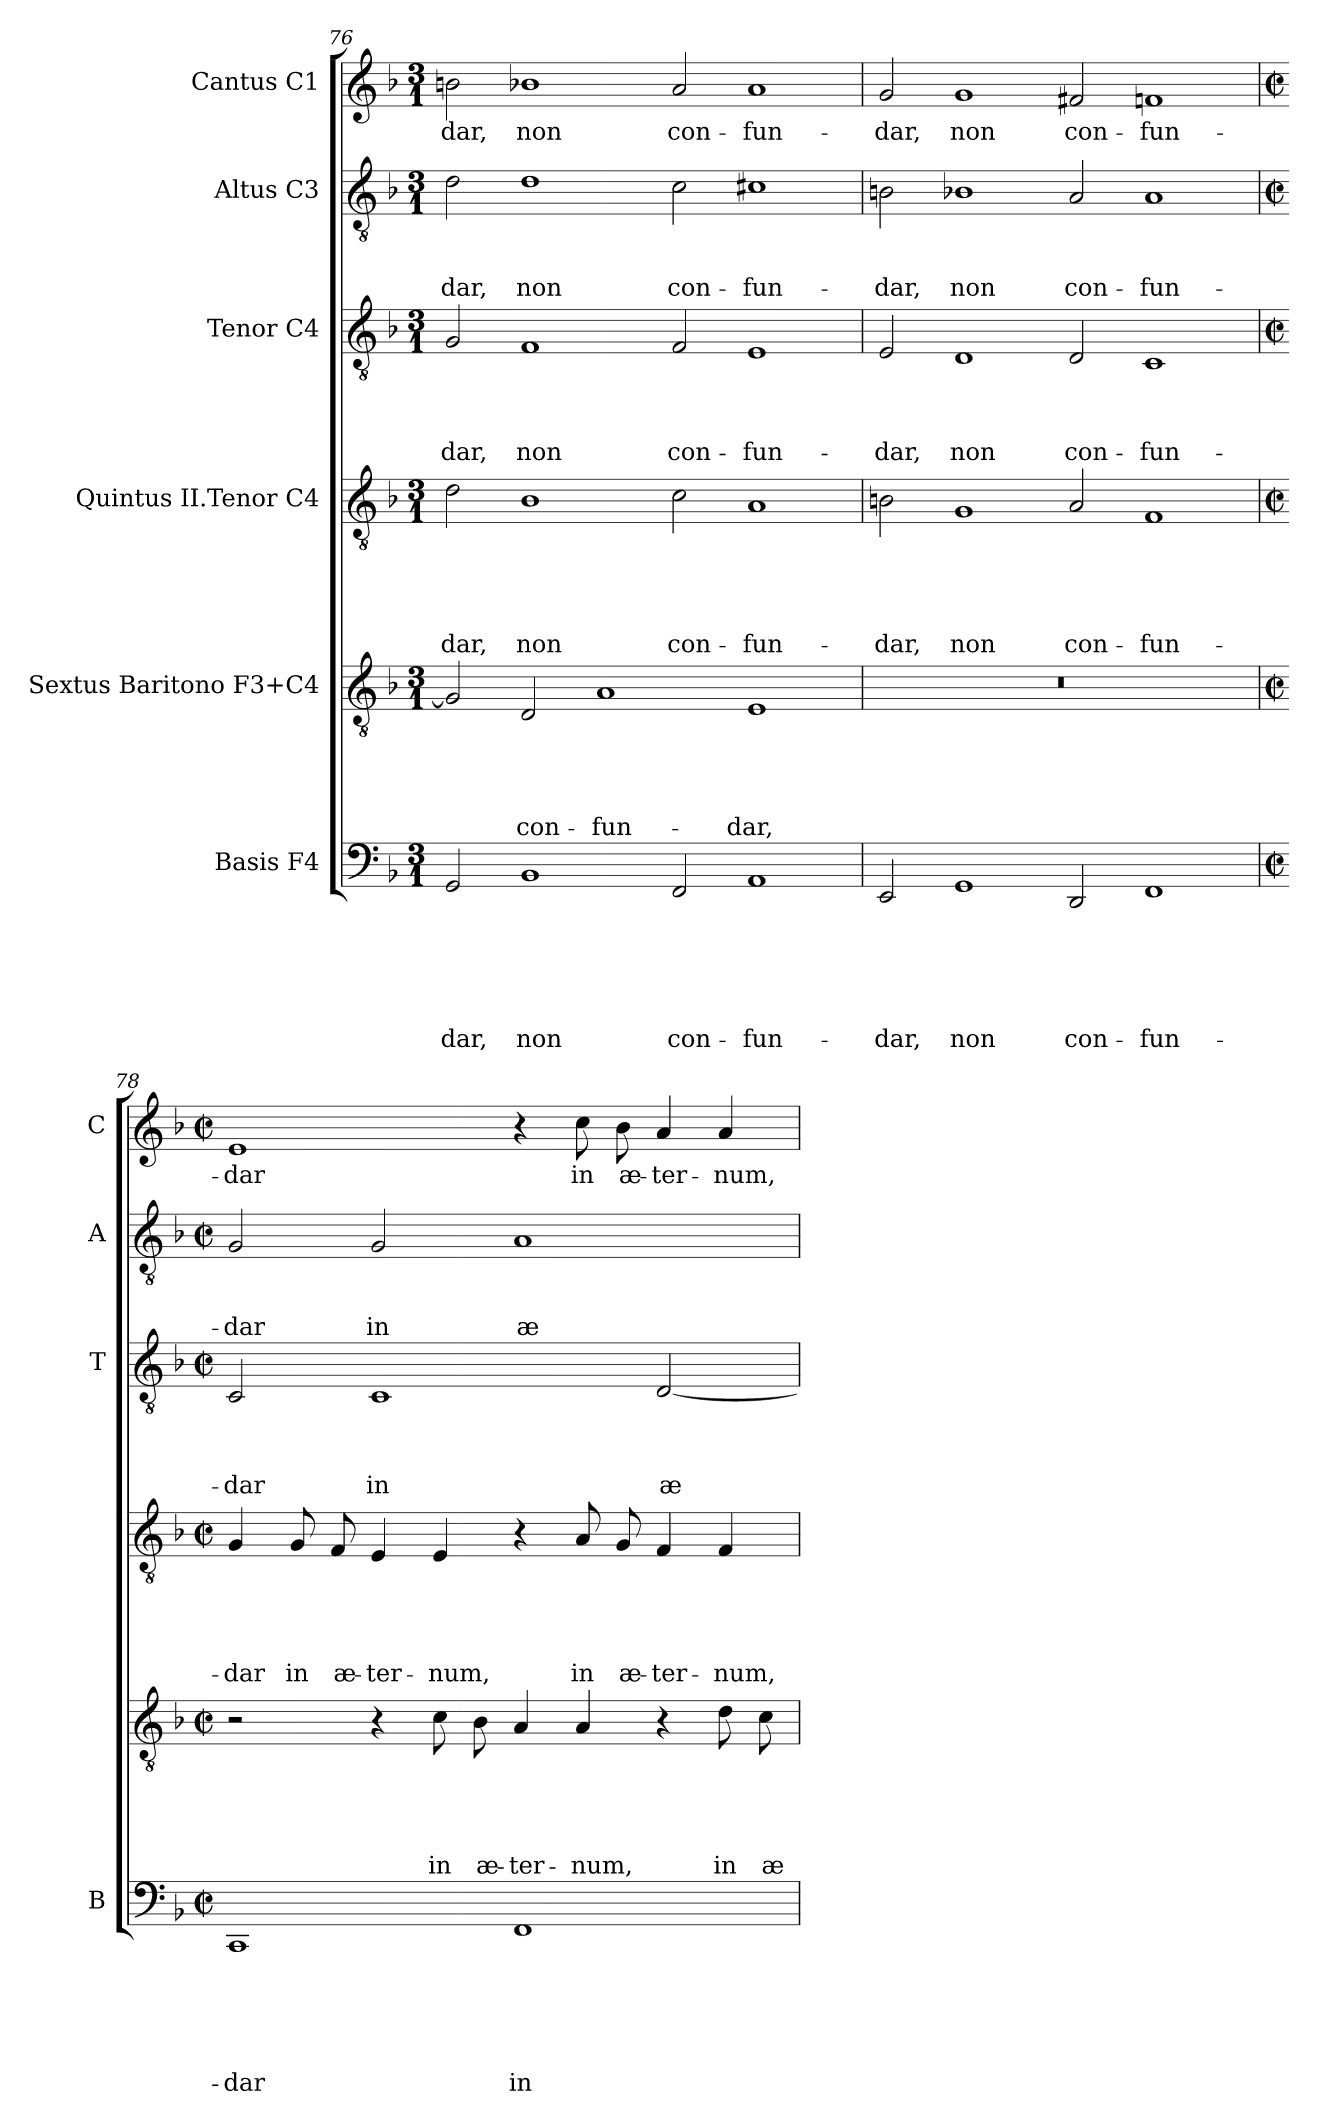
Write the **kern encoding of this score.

**kern	**text	**text	**text	**text	**text	**text	**kern	**text	**text	**text	**text	**text	**kern	**text	**text	**text	**text	**text	**kern	**text	**text	**text	**text	**kern	**text	**text	**text	**kern	**text
*part6	*part6	*part6	*part6	*part6	*part6	*part6	*part5	*part5	*part5	*part5	*part5	*part5	*part4	*part4	*part4	*part4	*part4	*part4	*part3	*part3	*part3	*part3	*part3	*part2	*part2	*part2	*part2	*part1	*part1
*staff6	*staff6	*staff6	*staff6	*staff6	*staff6	*staff6	*staff5	*staff5	*staff5	*staff5	*staff5	*staff5	*staff4	*staff4	*staff4	*staff4	*staff4	*staff4	*staff3	*staff3	*staff3	*staff3	*staff3	*staff2	*staff2	*staff2	*staff2	*staff1	*staff1
*I"Basis F4	*	*	*	*	*	*	*I"Sextus Baritono F3+C4	*	*	*	*	*	*I"Quintus II.Tenor C4	*	*	*	*	*	*I"Tenor C4	*	*	*	*	*I"Altus C3	*	*	*	*I"Cantus C1	*
*I'B	*	*	*	*	*	*	*	*	*	*	*	*	*	*	*	*	*	*	*I'T	*	*	*	*	*I'A	*	*	*	*I'C	*
*clefF4	*	*	*	*	*	*	*clefGv2	*	*	*	*	*	*clefGv2	*	*	*	*	*	*clefGv2	*	*	*	*	*clefGv2	*	*	*	*clefG2	*
*k[b-]	*	*	*	*	*	*	*k[b-]	*	*	*	*	*	*k[b-]	*	*	*	*	*	*k[b-]	*	*	*	*	*k[b-]	*	*	*	*k[b-]	*
*F:	*	*	*	*	*	*	*F:	*	*	*	*	*	*F:	*	*	*	*	*	*F:	*	*	*	*	*F:	*	*	*	*F:	*
*M3/1	*	*	*	*	*	*	*M3/1	*	*	*	*	*	*M3/1	*	*	*	*	*	*M3/1	*	*	*	*	*M3/1	*	*	*	*M3/1	*
=76	=76	=76	=76	=76	=76	=76	=76	=76	=76	=76	=76	=76	=76	=76	=76	=76	=76	=76	=76	=76	=76	=76	=76	=76	=76	=76	=76	=76	=76
!	!	!	!	!	!	!LO:LY:b	!	!	!	!	!	!	!	!	!	!	!	!LO:LY:b	!	!	!	!	!LO:LY:b	!	!	!	!LO:LY:b	!	!LO:LY:b
2GG/	.	.	.	.	.	-dar,	2G/]	.	.	.	.	.	2d\	.	.	.	.	-dar,	2G/	.	.	.	-dar,	2d\	.	.	-dar,	2bn\	-dar,
!	!	!	!	!	!	!LO:LY:b	!	!	!	!	!	!LO:LY:b	!	!	!	!	!	!LO:LY:b	!	!	!	!	!LO:LY:b	!	!	!	!LO:LY:b	!	!LO:LY:b
1BB-	.	.	.	.	.	non	2D/	.	.	.	.	con-	1B-	.	.	.	.	non	1F	.	.	.	non	1d	.	.	non	1b-X	non
!	!	!	!	!	!	!	!	!	!	!	!	!LO:LY:b	!	!	!	!	!	!	!	!	!	!	!	!	!	!	!	!	!
.	.	.	.	.	.	.	1A	.	.	.	.	-fun-	.	.	.	.	.	.	.	.	.	.	.	.	.	.	.	.	.
!	!	!	!	!	!	!LO:LY:b	!	!	!	!	!	!	!	!	!	!	!	!LO:LY:b	!	!	!	!	!LO:LY:b	!	!	!	!LO:LY:b	!	!LO:LY:b
2FF/	.	.	.	.	.	con-	.	.	.	.	.	.	2c\	.	.	.	.	con-	2F/	.	.	.	con-	2c\	.	.	con-	2a/	con-
!	!	!	!	!	!	!LO:LY:b	!	!	!	!	!	!LO:LY:b	!	!	!	!	!	!LO:LY:b	!	!	!	!	!LO:LY:b	!	!	!	!LO:LY:b	!	!LO:LY:b
1AA	.	.	.	.	.	-fun-	1E	.	.	.	.	-dar,	1A	.	.	.	.	-fun-	1E	.	.	.	-fun-	1c#X	.	.	-fun-	1a	-fun-
!!LO:LB:g=z
=77	=77	=77	=77	=77	=77	=77	=77	=77	=77	=77	=77	=77	=77	=77	=77	=77	=77	=77	=77	=77	=77	=77	=77	=77	=77	=77	=77	=77	=77
!	!	!	!	!	!	!LO:LY:b	!	!	!	!	!	!	!	!	!	!	!	!LO:LY:b	!	!	!	!	!LO:LY:b	!	!	!	!LO:LY:b	!	!LO:LY:b
2EE/	.	.	.	.	.	-dar,	0.r	.	.	.	.	.	2Bn\	.	.	.	.	-dar,	2E/	.	.	.	-dar,	2Bn\	.	.	-dar,	2g/	-dar,
!	!	!	!	!	!	!LO:LY:b	!	!	!	!	!	!	!	!	!	!	!	!LO:LY:b	!	!	!	!	!LO:LY:b	!	!	!	!LO:LY:b	!	!LO:LY:b
1GG	.	.	.	.	.	non	.	.	.	.	.	.	1G	.	.	.	.	non	1D	.	.	.	non	1B-X	.	.	non	1g	non
!	!	!	!	!	!	!LO:LY:b	!	!	!	!	!	!	!	!	!	!	!	!LO:LY:b	!	!	!	!	!LO:LY:b	!	!	!	!LO:LY:b	!	!LO:LY:b
2DD/	.	.	.	.	.	con-	.	.	.	.	.	.	2A/	.	.	.	.	con-	2D/	.	.	.	con-	2A/	.	.	con-	2f#X/	con-
!	!	!	!	!	!	!LO:LY:b	!	!	!	!	!	!	!	!	!	!	!	!LO:LY:b	!	!	!	!	!LO:LY:b	!	!	!	!LO:LY:b	!	!LO:LY:b
1FF	.	.	.	.	.	-fun-	.	.	.	.	.	.	1F	.	.	.	.	-fun-	1C	.	.	.	-fun-	1A	.	.	-fun-	1fn	-fun-
=78	=78	=78	=78	=78	=78	=78	=78	=78	=78	=78	=78	=78	=78	=78	=78	=78	=78	=78	=78	=78	=78	=78	=78	=78	=78	=78	=78	=78	=78
*M2/2	*	*	*	*	*	*	*M2/2	*	*	*	*	*	*M2/2	*	*	*	*	*	*M2/2	*	*	*	*	*M2/2	*	*	*	*M2/2	*
*met(c|)	*	*	*	*	*	*	*met(c|)	*	*	*	*	*	*met(c|)	*	*	*	*	*	*met(c|)	*	*	*	*	*met(c|)	*	*	*	*met(c|)	*
!	!	!	!	!	!	!LO:LY:b	!	!	!	!	!	!	!	!	!	!	!	!LO:LY:b	!	!	!	!	!LO:LY:b	!	!	!	!LO:LY:b	!	!LO:LY:b
1CC	.	.	.	.	.	-dar	2r	.	.	.	.	.	4G/	.	.	.	.	-dar	2C/	.	.	.	-dar	2G/	.	.	-dar	1e	-dar
!	!	!	!	!	!	!	!	!	!	!	!	!	!	!	!	!	!	!LO:LY:b	!	!	!	!	!	!	!	!	!	!	!
.	.	.	.	.	.	.	.	.	.	.	.	.	8G/	.	.	.	.	in	.	.	.	.	.	.	.	.	.	.	.
!	!	!	!	!	!	!	!	!	!	!	!	!	!	!	!	!	!	!LO:LY:b	!	!	!	!	!	!	!	!	!	!	!
.	.	.	.	.	.	.	.	.	.	.	.	.	8F/	.	.	.	.	æ-	.	.	.	.	.	.	.	.	.	.	.
!	!	!	!	!	!	!	!	!	!	!	!	!	!	!	!	!	!	!LO:LY:b	!	!	!	!	!LO:LY:b	!	!	!	!LO:LY:b	!	!
.	.	.	.	.	.	.	4r	.	.	.	.	.	4E/	.	.	.	.	-ter-	1C	.	.	.	in	2G/	.	.	in	.	.
!	!	!	!	!	!	!	!	!	!	!	!	!LO:LY:b	!	!	!	!	!	!LO:LY:b	!	!	!	!	!	!	!	!	!	!	!
.	.	.	.	.	.	.	8c\	.	.	.	.	in	4E/	.	.	.	.	-num,	.	.	.	.	.	.	.	.	.	.	.
!	!	!	!	!	!	!	!	!	!	!	!	!LO:LY:b	!	!	!	!	!	!	!	!	!	!	!	!	!	!	!	!	!
.	.	.	.	.	.	.	8B-\	.	.	.	.	æ-	.	.	.	.	.	.	.	.	.	.	.	.	.	.	.	.	.
!	!	!	!	!	!	!LO:LY:b	!	!	!	!	!	!LO:LY:b	!	!	!	!	!	!	!	!	!	!	!	!	!	!	!LO:LY:b	!	!
1FF	.	.	.	.	.	in	4A/	.	.	.	.	-ter-	4r	.	.	.	.	.	.	.	.	.	.	1A	.	.	æ-	4r	.
!	!	!	!	!	!	!	!	!	!	!	!	!LO:LY:b	!	!	!	!	!	!LO:LY:b	!	!	!	!	!	!	!	!	!	!	!LO:LY:b
.	.	.	.	.	.	.	4A/	.	.	.	.	-num,	8A/	.	.	.	.	in	.	.	.	.	.	.	.	.	.	8cc\	in
!	!	!	!	!	!	!	!	!	!	!	!	!	!	!	!	!	!	!LO:LY:b	!	!	!	!	!	!	!	!	!	!	!LO:LY:b
.	.	.	.	.	.	.	.	.	.	.	.	.	8G/	.	.	.	.	æ-	.	.	.	.	.	.	.	.	.	8b-\	æ-
!	!	!	!	!	!	!	!	!	!	!	!	!	!	!	!	!	!	!LO:LY:b	!	!	!	!	!LO:LY:b	!	!	!	!	!	!LO:LY:b
.	.	.	.	.	.	.	4r	.	.	.	.	.	4F/	.	.	.	.	-ter-	[2D/	.	.	.	æ-	.	.	.	.	4a/	-ter-
!	!	!	!	!	!	!	!	!	!	!	!	!LO:LY:b	!	!	!	!	!	!LO:LY:b	!	!	!	!	!	!	!	!	!	!	!LO:LY:b
.	.	.	.	.	.	.	8d\	.	.	.	.	in	4F/	.	.	.	.	-num,	.	.	.	.	.	.	.	.	.	4a/	-num,
!	!	!	!	!	!	!	!	!	!	!	!	!LO:LY:b	!	!	!	!	!	!	!	!	!	!	!	!	!	!	!	!	!
.	.	.	.	.	.	.	8c\	.	.	.	.	æ-	.	.	.	.	.	.	.	.	.	.	.	.	.	.	.	.	.
=	=	=	=	=	=	=	=	=	=	=	=	=	=	=	=	=	=	=	=	=	=	=	=	=	=	=	=	=	=
*-	*-	*-	*-	*-	*-	*-	*-	*-	*-	*-	*-	*-	*-	*-	*-	*-	*-	*-	*-	*-	*-	*-	*-	*-	*-	*-	*-	*-	*-
